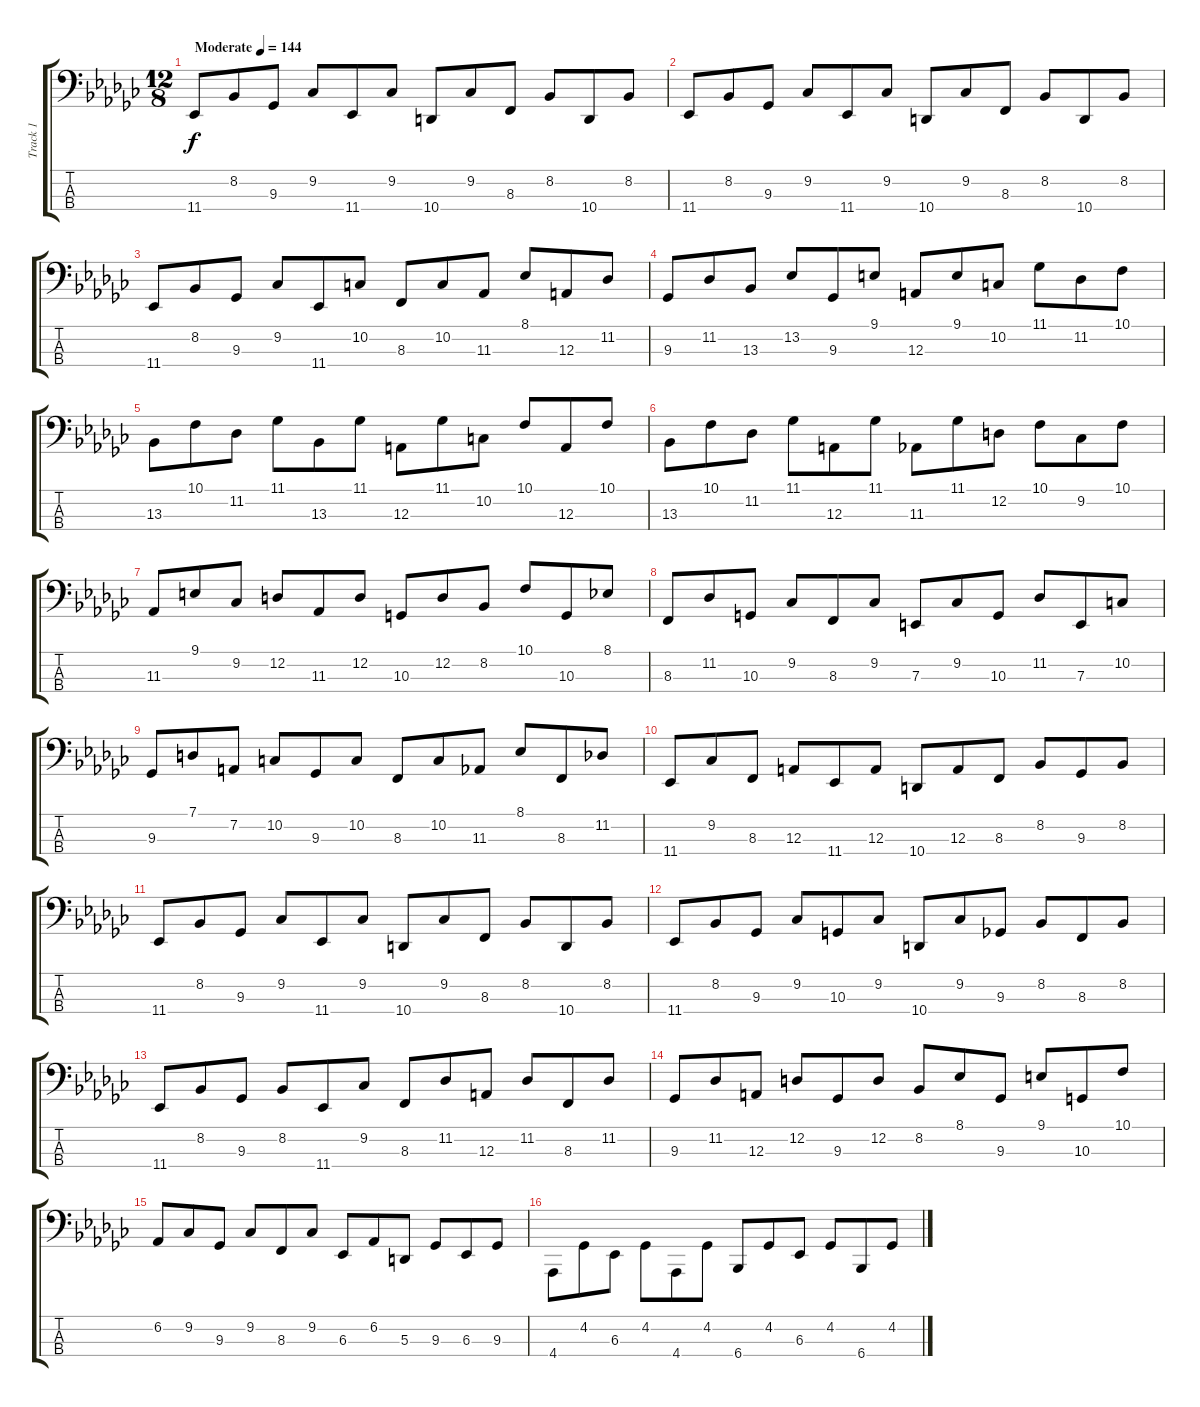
\track ("Track 1" "Track 1") {instrument cello}
\staff {score tabs}
\tuning (G2 D2 A1 E1) {hide}
\ts (12 8)
\tempo (144 "Moderate")
\clef f4
\ks gb
11.4.8{dy f instrument cello} 8.2.8 9.3.8 9.2.8 11.4.8 9.2.8 10.4.8 9.2.8 8.3.8 8.2.8 10.4.8 8.2.8 |
11.4.8 8.2.8 9.3.8 9.2.8 11.4.8 9.2.8 10.4.8 9.2.8 8.3.8 8.2.8 10.4.8 8.2.8 |
11.4.8 8.2.8 9.3.8 9.2.8 11.4.8 10.2.8 8.3.8 10.2.8 11.3.8 8.1.8 12.3.8 11.2.8 |
9.3.8 11.2.8 13.3.8 13.2.8 9.3.8 9.1.8 12.3.8 9.1.8 10.2.8 11.1.8 11.2.8 10.1.8 |
13.3.8 10.1.8 11.2.8 11.1.8 13.3.8 11.1.8 12.3.8 11.1.8 10.2.8 10.1.8 12.3.8 10.1.8 |
13.3.8 10.1.8 11.2.8 11.1.8 12.3.8 11.1.8 11.3.8 11.1.8 12.2.8 10.1.8 9.2.8 10.1.8 |
11.3.8 9.1.8 9.2.8 12.2.8 11.3.8 12.2.8 10.3.8 12.2.8 8.2.8 10.1.8 10.3.8 8.1.8 |
8.3.8 11.2.8 10.3.8 9.2.8 8.3.8 9.2.8 7.3.8 9.2.8 10.3.8 11.2.8 7.3.8 10.2.8 |
9.3.8 7.1.8 7.2.8 10.2.8 9.3.8 10.2.8 8.3.8 10.2.8 11.3.8 8.1.8 8.3.8 11.2.8 |
11.4.8 9.2.8 8.3.8 12.3.8 11.4.8 12.3.8 10.4.8 12.3.8 8.3.8 8.2.8 9.3.8 8.2.8 |
11.4.8 8.2.8 9.3.8 9.2.8 11.4.8 9.2.8 10.4.8 9.2.8 8.3.8 8.2.8 10.4.8 8.2.8 |
11.4.8 8.2.8 9.3.8 9.2.8 10.3.8 9.2.8 10.4.8 9.2.8 9.3.8 8.2.8 8.3.8 8.2.8 |
11.4.8 8.2.8 9.3.8 8.2.8 11.4.8 9.2.8 8.3.8 11.2.8 12.3.8 11.2.8 8.3.8 11.2.8 |
9.3.8 11.2.8 12.3.8 12.2.8 9.3.8 12.2.8 8.2.8 8.1.8 9.3.8 9.1.8 10.3.8 10.1.8 |
6.2.8 9.2.8 9.3.8 9.2.8 8.3.8 9.2.8 6.3.8 6.2.8 5.3.8 9.3.8 6.3.8 9.3.8 |
4.4.8{beam Down} 4.2.8{beam Down} 6.3.8{beam Down} 4.2.8{beam Down} 4.4.8{beam Down} 4.2.8{beam Down} 6.4.8 4.2.8 6.3.8 4.2.8 6.4.8 4.2.8
